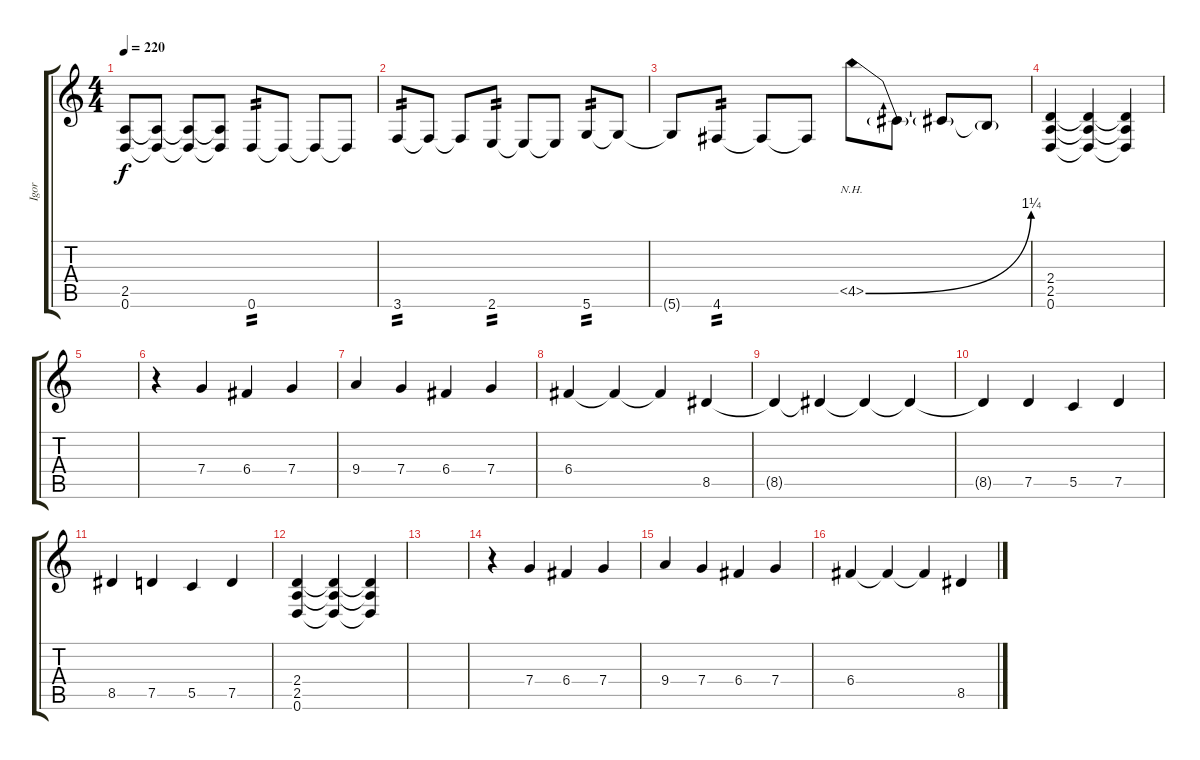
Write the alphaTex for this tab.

\track ("Igor" "Igor") {instrument overdrivenguitar}
\staff {score tabs}
\tuning (D4 A3 F3 C3 G2 D2) {hide}
\ts (4 4)
\tempo 220
\clef g2
\ks c
(2.5 0.6).8{dy f} (2.5{t} 0.6{t}).8 (2.5{t} 0.6{t}).8 (2.5{t} 0.6{t}).8 0.6.8{tp 2} 0.6{t}.8 0.6{t}.8 0.6{t}.8 |
3.6.8{tp 2} 3.6{t}.8 3.6{t}.8 2.6.8{tp 2} 2.6{t}.8 2.6{t}.8 5.6.8{tp 2} 5.6{t}.8 |
5.6{t}.8 4.6.8{tp 2} 4.6{t}.8 4.6{t}.8 4.5{be (bend 0 0 60 5) nh}.8 4.5{t}.8 4.5{t}.8 4.5{t}.8 |
(2.4 2.5 0.6).4 (2.4{t} 2.5{t} 0.6{t}).4 (2.4{t} 2.5{t} 0.6{t}).4 |
|
r.4 7.4.4 6.4.4 7.4.4 |
9.4.4 7.4.4 6.4.4 7.4.4 |
6.4.4 6.4{t}.4 6.4{t}.4 8.5.4 |
8.5{t}.4 8.5{t}.4 8.5{t}.4 8.5{t}.4 |
8.5{t}.4 7.5.4 5.5.4 7.5.4 |
8.5.4 7.5.4 5.5.4 7.5.4 |
(2.4 2.5 0.6).4 (2.4{t} 2.5{t} 0.6{t}).4 (2.4{t} 2.5{t} 0.6{t}).4 |
|
r.4 7.4.4 6.4.4 7.4.4 |
9.4.4 7.4.4 6.4.4 7.4.4 |
6.4.4 6.4{t}.4 6.4{t}.4 8.5.4
